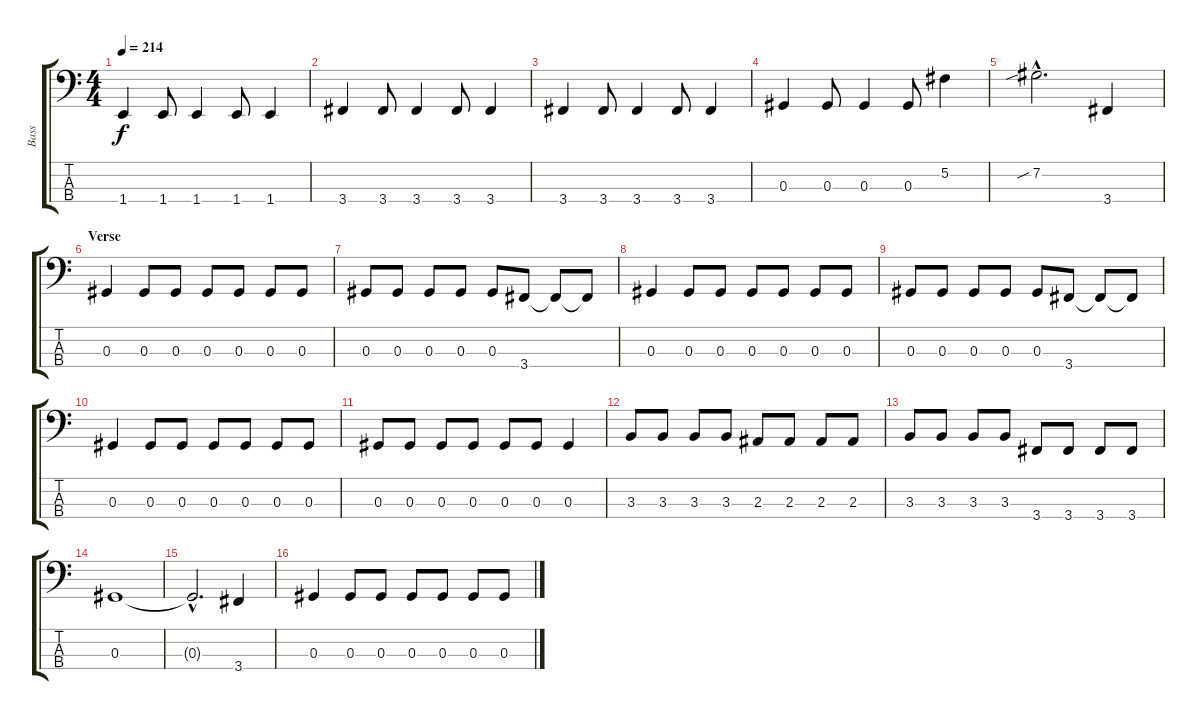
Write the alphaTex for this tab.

\track ("Bass" "Bass") {instrument electricbassfinger}
\staff {score tabs}
\tuning (Gb2 Db2 Ab1 Eb1) {hide}
\ts (4 4)
\tempo 214
\clef f4
\ks c
1.4.4{dy f} 1.4.8 1.4.4 1.4.8 1.4.4 |
3.4.4 3.4.8 3.4.4 3.4.8 3.4.4 |
3.4.4 3.4.8 3.4.4 3.4.8 3.4.4 |
0.3.4 0.3.8 0.3.4 0.3.8 5.2.4 |
7.2{sib hac}.2{d} 3.4.4 |
\section ("" "Verse")
0.3.4 0.3.8 0.3.8 0.3.8 0.3.8 0.3.8 0.3.8 |
0.3.8 0.3.8 0.3.8 0.3.8 0.3.8 3.4.8 3.4{t}.8 3.4{t}.8 |
0.3.4 0.3.8 0.3.8 0.3.8 0.3.8 0.3.8 0.3.8 |
0.3.8 0.3.8 0.3.8 0.3.8 0.3.8 3.4.8 3.4{t}.8 3.4{t}.8 |
0.3.4 0.3.8 0.3.8 0.3.8 0.3.8 0.3.8 0.3.8 |
0.3.8 0.3.8 0.3.8 0.3.8 0.3.8 0.3.8 0.3.4 |
3.3.8 3.3.8 3.3.8 3.3.8 2.3.8 2.3.8 2.3.8 2.3.8 |
3.3.8 3.3.8 3.3.8 3.3.8 3.4.8 3.4.8 3.4.8 3.4.8 |
0.3.1 |
0.3{hac t}.2{d} 3.4.4 |
0.3.4 0.3.8 0.3.8 0.3.8 0.3.8 0.3.8 0.3.8
